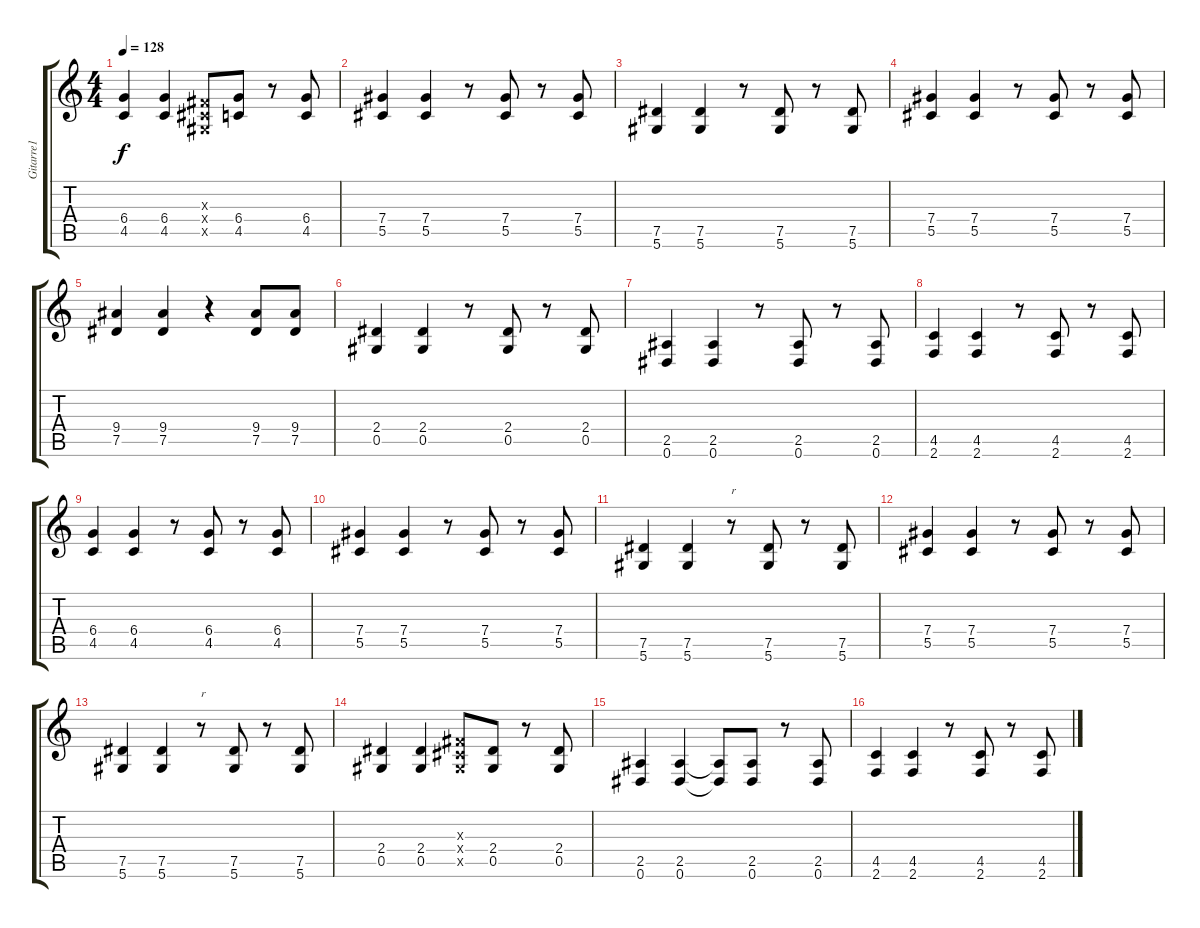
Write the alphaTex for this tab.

\track ("Gitarre1" "Gitarre1") {instrument acousticguitarnylon}
\staff {score tabs}
\tuning (Eb4 Bb3 Gb3 Db3 Ab2 Eb2) {hide}
\ts (4 4)
\tempo 128
\clef g2
\ks c
(6.4 4.5).4{dy f} (6.4 4.5).4 (0.3{x} 0.4{x} 0.5{x}).8 (6.4 4.5).8 r.8 (6.4 4.5).8 |
(7.4 5.5).4 (7.4 5.5).4 r.8 (7.4 5.5).8 r.8 (7.4 5.5).8 |
(7.5 5.6).4 (7.5 5.6).4 r.8 (7.5 5.6).8 r.8 (7.5 5.6).8 |
(7.4 5.5).4 (7.4 5.5).4 r.8 (7.4 5.5).8 r.8 (7.4 5.5).8 |
(9.4 7.5).4 (9.4 7.5).4 r.4 (9.4 7.5).8 (9.4 7.5).8 |
(2.4 0.5).4{volume 9 instrument overdrivenguitar} (2.4 0.5).4 r.8 (2.4 0.5).8 r.8 (2.4 0.5).8 |
(2.5 0.6).4{volume 9 instrument overdrivenguitar} (2.5 0.6).4 r.8 (2.5 0.6).8 r.8 (2.5 0.6).8 |
(4.5 2.6).4 (4.5 2.6).4 r.8 (4.5 2.6).8 r.8 (4.5 2.6).8 |
(6.4 4.5).4 (6.4 4.5).4 r.8 (6.4 4.5).8 r.8 (6.4 4.5).8 |
(7.4 5.5).4 (7.4 5.5).4 r.8 (7.4 5.5).8 r.8 (7.4 5.5).8 |
(7.5 5.6).4 (7.5 5.6).4 r.8{txt "r"} (7.5 5.6).8 r.8 (7.5 5.6).8 |
(7.4 5.5).4 (7.4 5.5).4 r.8 (7.4 5.5).8 r.8 (7.4 5.5).8 |
(7.5 5.6).4 (7.5 5.6).4 r.8{txt "r"} (7.5 5.6).8 r.8 (7.5 5.6).8 |
(2.4 0.5).4{volume 8 instrument overdrivenguitar} (2.4 0.5).4 (0.3{x} 0.4{x} 0.5{x}).8 (2.4 0.5).8 r.8 (2.4 0.5).8 |
(2.5 0.6).4{volume 9 instrument overdrivenguitar} (2.5 0.6).4 (2.5{t} 0.6{t}).8 (2.5 0.6).8 r.8 (2.5 0.6).8 |
(4.5 2.6).4 (4.5 2.6).4 r.8 (4.5 2.6).8 r.8 (4.5 2.6).8
